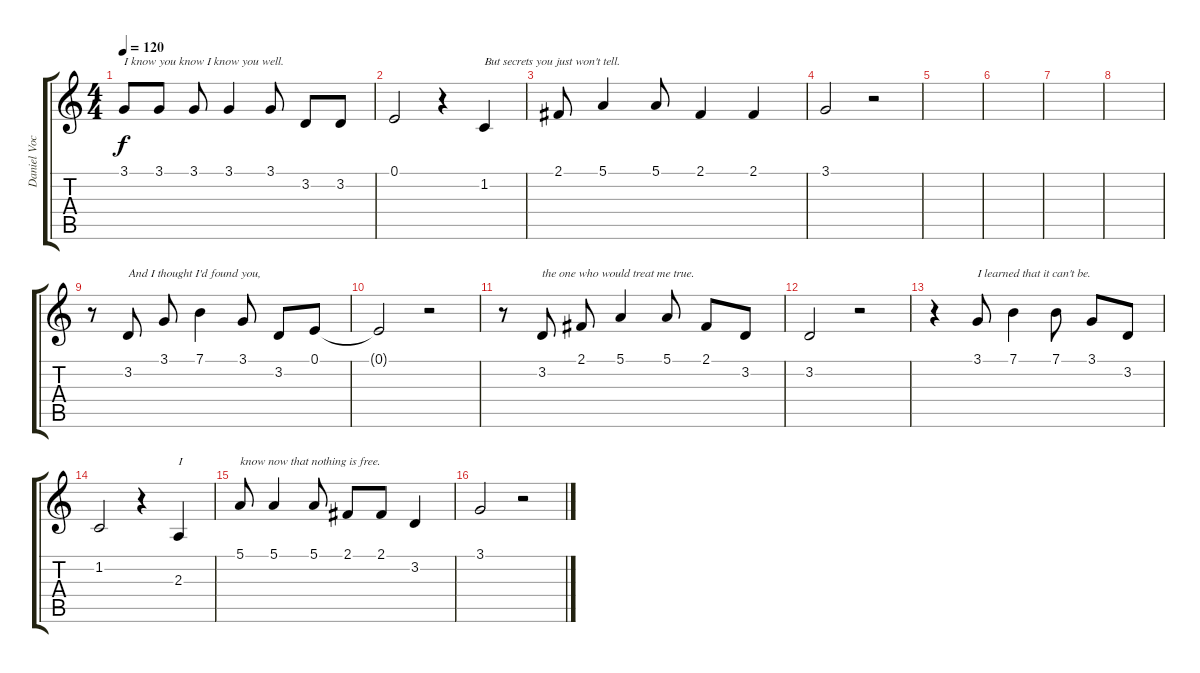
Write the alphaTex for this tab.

\track ("Daniel Vocals" "Daniel Voc") {instrument tenorsax}
\staff {score tabs}
\tuning (E4 B3 G3 D3 A2 E2) {hide}
\ts (4 4)
\tempo 120
\clef g2
\ks c
3.1.8{txt "I know you know I know you well." dy f} 3.1.8 3.1.8 3.1.4 3.1.8 3.2.8 3.2.8 |
0.1.2 r.4 1.2.4{txt "But secrets you just won't tell."} |
2.1.8 5.1.4 5.1.8 2.1.4 2.1.4 |
3.1.2 r.2 |
|
|
|
|
r.8 3.2.8{txt "And I thought I'd found you,"} 3.1.8 7.1.4 3.1.8 3.2.8 0.1.8 |
0.1{t}.2 r.2 |
r.8 3.2.8{txt "the one who would treat me true."} 2.1.8 5.1.4 5.1.8 2.1.8 3.2.8 |
3.2.2 r.2 |
r.4 3.1.8{txt "I learned that it can't be."} 7.1.4 7.1.8 3.1.8 3.2.8 |
1.2.2 r.4 2.3.4{txt "I"} |
5.1.8{txt "know now that nothing is free."} 5.1.4 5.1.8 2.1.8 2.1.8 3.2.4 |
3.1.2 r.2
